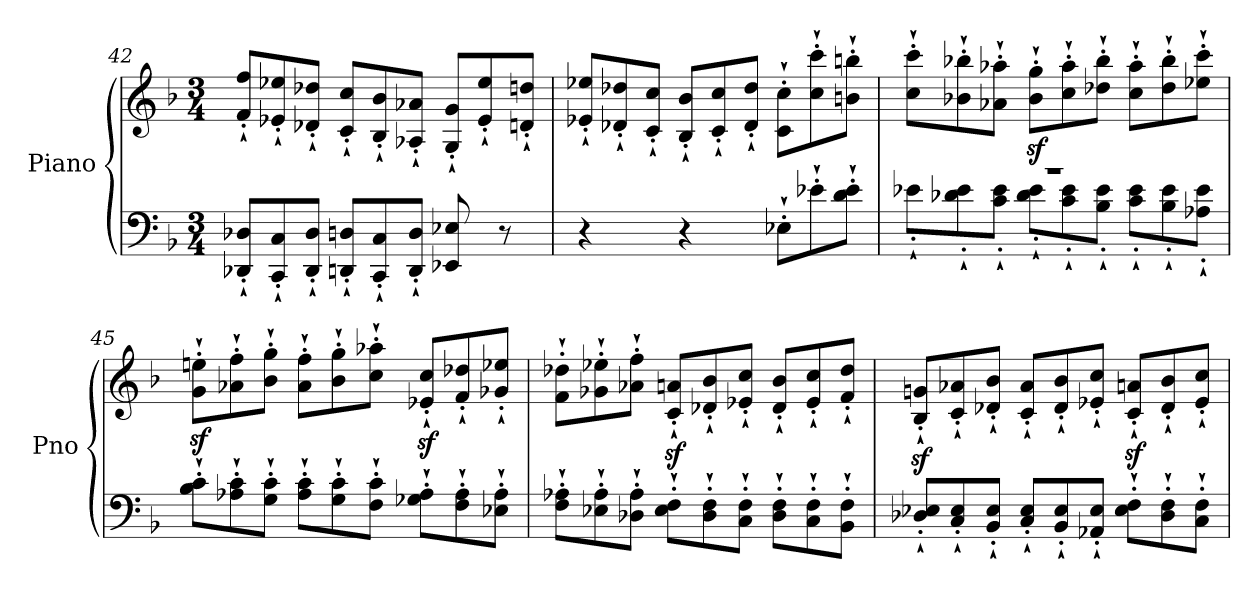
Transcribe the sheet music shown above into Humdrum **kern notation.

**kern	**kern
*part1	*part1
*staff2	*staff1
*I"Piano	*
*I'Pno	*
*clefF4	*clefG2
*k[b-]	*k[b-]
*F:	*F:
*M3/4	*M3/4
*Xtuplet	*Xtuplet
=42	=42
12DD-X/'` 12D-X/'`L	12f/'` 12ff/'`L
12CC/'` 12C/'`	12e-X/'` 12ee-X/'`
12DD-/'` 12D-/'`J	12d-X/'` 12dd-X/'`J
12DDn/'` 12Dn/'`L	12c/'` 12cc/'`L
12CC/'` 12C/'`	12B-/'` 12b-/'`
12DD/'` 12D/'`J	12A-X/'` 12a-X/'`J
8EE-X/ 8E-X/	12G/'` 12g/'`L
.	12e-/'` 12ee-/'`
8r	.
.	12dn/'` 12ddn/'`J
=43	=43
4r	12e-X/'` 12ee-X/'`L
.	12d-X/'` 12dd-X/'`
.	12c/'` 12cc/'`J
4r	12B-/'` 12b-/'`L
.	12c/'` 12cc/'`
.	12d-/'` 12dd-/'`J
12E-X'`\L	12c\'` 12cc\'`L
12e-X'`\	12cc\'` 12ccc\'`
12d\'` 12e-\'`J	12bn\'` 12bbn\'`J
!!LO:LB:g=z
=44	=44
*^	*
2.r	12e-X'`\L	12cc\'` 12ccc\'`L
.	12d-X\'` 12e-\'`	12b-X\'` 12bb-X\'`
.	12c\'` 12e-\'`J	12a-X\'` 12aa-X\'`J
.	12d-\'` 12e-\'`L	12b-\z<'` 12gg\z<'`L
.	12c\'` 12e-\'`	12cc\'` 12aa-\'`
.	12B-\'` 12e-\'`J	12dd-X\'` 12bb-\'`J
.	12c\'` 12e-\'`L	12cc\'` 12aa-\'`L
.	12B-\'` 12e-\'`	12dd-\'` 12bb-\'`
.	12A-X\'` 12e-\'`J	12ee-X\'` 12ccc\'`J
*v	*v	*
=45	=45
12B-\'` 12c\'`L	12g\z<'` 12een\z<'`L
12A-X\'` 12c\'`	12a-X\'` 12ff\'`
12G\'` 12c\'`J	12b-\'` 12gg\'`J
12A-\'` 12c\'`L	12a-\'` 12ff\'`L
12G\'` 12c\'`	12b-\'` 12gg\'`
12F\'` 12c\'`J	12cc\'` 12aa-X\'`J
12G-X\'` 12A-\'`L	12e-X/z<'` 12cc/z<'`L
12F\'` 12A-\'`	12f/'` 12dd-X/'`
12E-X\'` 12A-\'`J	12g-X/'` 12ee-X/'`J
=46	=46
12F\'` 12A-X\'`L	12f\'` 12dd-X\'`L
12E-X\'` 12A-\'`	12g-X\'` 12ee-X\'`
12D-X\'` 12A-\'`J	12a-X\'` 12ff\'`J
12E-\'` 12F\'`L	12c/z<'` 12an/z<'`L
12D-\'` 12F\'`	12d-X/'` 12b-/'`
12C\'` 12F\'`J	12e-X/'` 12cc/'`J
12D-\'` 12F\'`L	12d-/'` 12b-/'`L
12C\'` 12F\'`	12e-/'` 12cc/'`
12BB-\'` 12F\'`J	12f/'` 12dd-/'`J
!!LO:LB:g=z
=47	=47
12D-X/'` 12E-X/'`L	12B-/z<'` 12gn/z<'`L
12C/'` 12E-/'`	12c/'` 12a-X/'`
12BB-/'` 12E-/'`J	12d-X/'` 12b-/'`J
12C/'` 12E-/'`L	12c/'` 12a-/'`L
12BB-/'` 12E-/'`	12d-/'` 12b-/'`
12AA-X/'` 12E-/'`J	12e-X/'` 12cc/'`J
12E-\'` 12F\'`L	12c/z<'` 12an/z<'`L
12D-\'` 12F\'`	12d-/'` 12b-/'`
12C\'` 12F\'`J	12e-/'` 12cc/'`J
=	=
*-	*-
